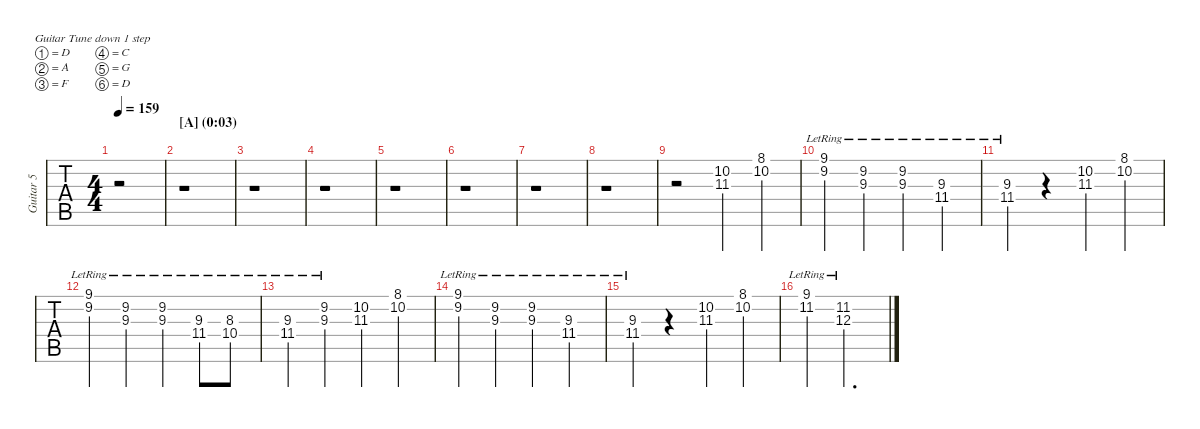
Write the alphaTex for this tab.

\defaultSystemsLayout 4
\hideDynamics
\bracketExtendMode nobrackets
\multiTrackTrackNamePolicy allsystems
\firstSystemTrackNameMode fullname
\otherSystemsTrackNameMode fullname
\track ("Guitar 5" "Guitar 5") {instrument acousticguitarnylon}
\staff {tabs}
\tuning (D4 A3 F3 C3 G2 D2)
\ts (4 4)
\ac
\tempo 159
\clef g2
\ks c
r.2{dy mf instrument acousticguitarnylon} |
\section ("A" "(0:03)")
r.1 |
r.1 |
r.1 |
r.1 |
r.1 |
r.1 |
r.1 |
r.2 (11.3{acc #} 10.2).4 (8.1{st acc #} 10.2{st}).4 |
(9.2{lr acc #} 9.1{lr acc #}).4 (9.3{lr} 9.2{lr acc #}).4 (9.3{lr} 9.2{lr acc #}).4 (11.4{lr acc #} 9.3{lr}).4 |
(11.4{lr acc #} 9.3{lr}).4 r.4 (11.3{acc #} 10.2).4 (8.1{st acc #} 10.2{st}).4 |
(9.2{lr acc #} 9.1{lr acc #}).4 (9.3{lr} 9.2{lr acc #}).4 (9.3{lr} 9.2{lr acc #}).4 (11.4{lr acc #} 9.3{lr}).8 (10.4{lr acc #} 8.3{lr acc #}).8 |
(11.4{lr acc #} 9.3{lr}).4 (9.3{lr} 9.2{lr acc #}).4 (11.3{acc #} 10.2).4 (8.1{st acc #} 10.2{st}).4 |
(9.2{lr acc #} 9.1{lr acc #}).4 (9.3{lr} 9.2{lr acc #}).4 (9.3{lr} 9.2{lr acc #}).4 (11.4{lr acc #} 9.3{lr}).4 |
(11.4{lr acc #} 9.3{lr}).4 r.4 (11.3{acc #} 10.2).4 (8.1{st acc #} 10.2{st}).4 |
(11.2{lr acc #} 9.1{lr acc #}).4 (12.3{lr} 11.2{lr acc #}).2{d}
